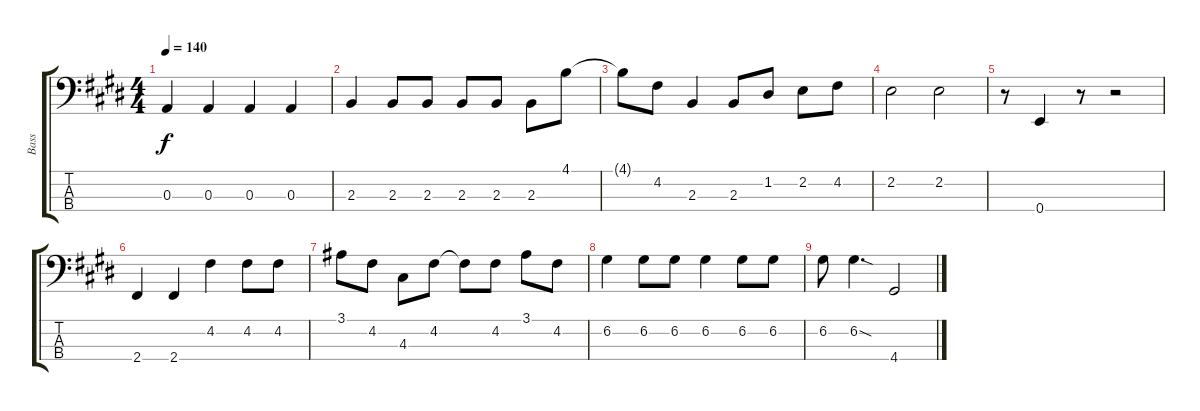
\track ("Bass" "Bass") {instrument electricbassfinger}
\staff {score tabs}
\tuning (G2 D2 A1 E1) {hide}
\ts (4 4)
\tempo 140
\clef f4
\ks e
0.3.4{dy f} 0.3.4 0.3.4 0.3.4 |
2.3.4 2.3.8 2.3.8 2.3.8 2.3.8 2.3.8 4.1.8 |
4.1{t}.8 4.2.8 2.3.4 2.3.8 1.2.8 2.2.8 4.2.8 |
2.2.2 2.2.2 |
r.8 0.4.4 r.8 r.2 |
2.4.4 2.4.4 4.2.4 4.2.8 4.2.8 |
3.1.8 4.2.8 4.3.8 4.2.8 4.2{t}.8 4.2.8 3.1.8 4.2.8 |
6.2.4 6.2.8 6.2.8 6.2.4 6.2.8 6.2.8 |
6.2.8 6.2{sod}.4{d} 4.4.2
